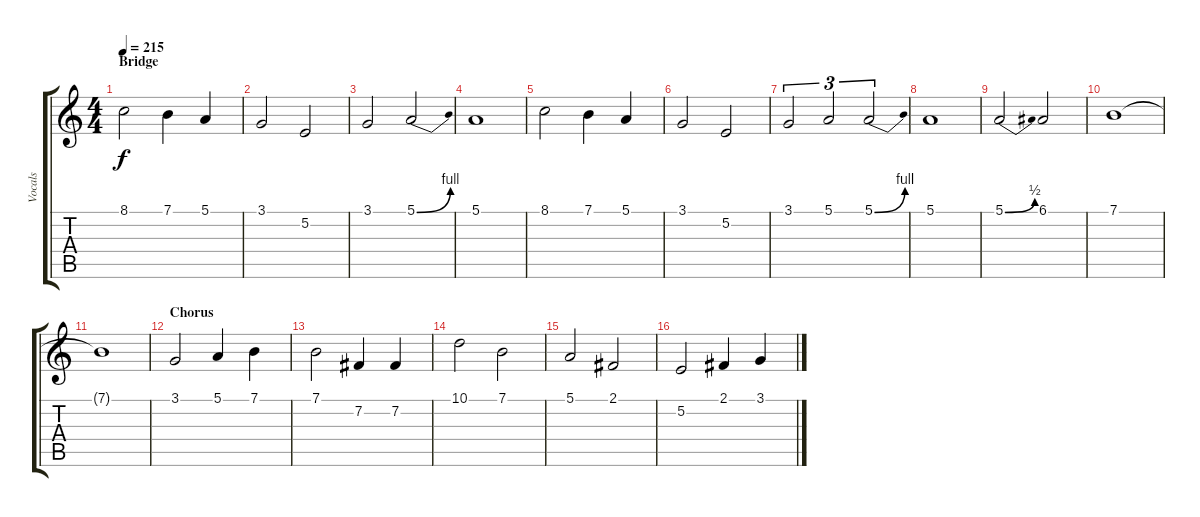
\track ("Vocals" "Vocals") {instrument stringensemble1}
\staff {score tabs}
\tuning (E4 B3 G3 D3 A2 E2) {hide}
\ts (4 4)
\section ("" "Bridge")
\tempo 215
\clef g2
\ks c
8.1.2{dy f} 7.1.4 5.1.4 |
3.1.2 5.2.2 |
3.1.2 5.1{be (bend 0 0 60 4)}.2 |
5.1.1 |
8.1.2 7.1.4 5.1.4 |
3.1.2 5.2.2 |
3.1.2{tu (3 2)} 5.1.2{tu (3 2)} 5.1{be (bend 0 0 60 4)}.2{tu (3 2)} |
5.1.1 |
5.1{be (bend 0 0 60 2)}.2 6.1.2 |
7.1.1 |
7.1{t}.1 |
\section ("" "Chorus")
3.1.2 5.1.4 7.1.4 |
7.1.2 7.2.4 7.2.4 |
10.1.2 7.1.2 |
5.1.2 2.1.2 |
5.2.2 2.1.4 3.1.4
